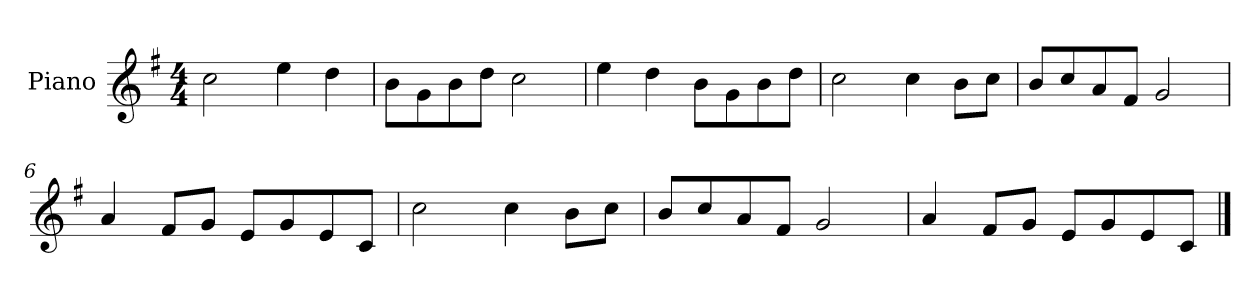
**kern
*part1
*staff1
*I"Piano
*I'P-no
*clefG2
*k[f#]
*M4/4
*MM90
=1
2cc\
4ee\
4dd\
=2
8b\L
8g\
8b\
8dd\J
2cc\
=3
4ee\
4dd\
8b\L
8g\
8b\
8dd\J
=4
2cc\
4cc\
8b\L
8cc\J
=5
8b/L
8cc/
8a/
8f#/J
2g/
=6
4a/
8f#/L
8g/J
8e/L
8g/
8e/
8c/J
=7
2cc\
4cc\
8b\L
8cc\J
!!LO:LB:g=z
=8
8b/L
8cc/
8a/
8f#/J
2g/
=9
4a/
8f#/L
8g/J
8e/L
8g/
8e/
8c/J
==
*-
